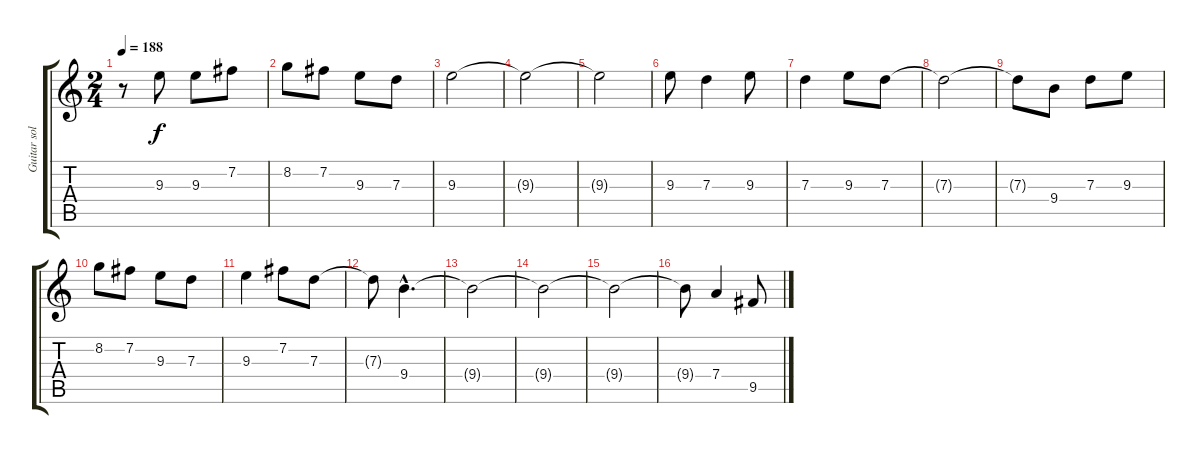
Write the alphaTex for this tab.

\track ("Guitar solo" "Guitar sol") {instrument overdrivenguitar}
\staff {score tabs}
\tuning (E4 B3 G3 D3 A2 E2) {hide}
\ts (2 4)
\tempo 188
\clef g2
\ks c
r.8{dy f} 9.3.8{volume 11} 9.3.8 7.2.8 |
8.2.8 7.2.8 9.3.8 7.3.8 |
9.3.2 |
9.3{t}.2 |
9.3{t}.2 |
9.3.8 7.3.4 9.3.8 |
7.3.4 9.3.8 7.3.8 |
7.3{t}.2 |
7.3{t}.8 9.4.8 7.3.8 9.3.8 |
8.2.8 7.2.8 9.3.8 7.3.8 |
9.3.4 7.2.8 7.3.8 |
7.3{t}.8 9.4{hac}.4{d} |
9.4{t}.2 |
9.4{t}.2 |
9.4{t}.2 |
9.4{t}.8 7.4.4 9.5.8
